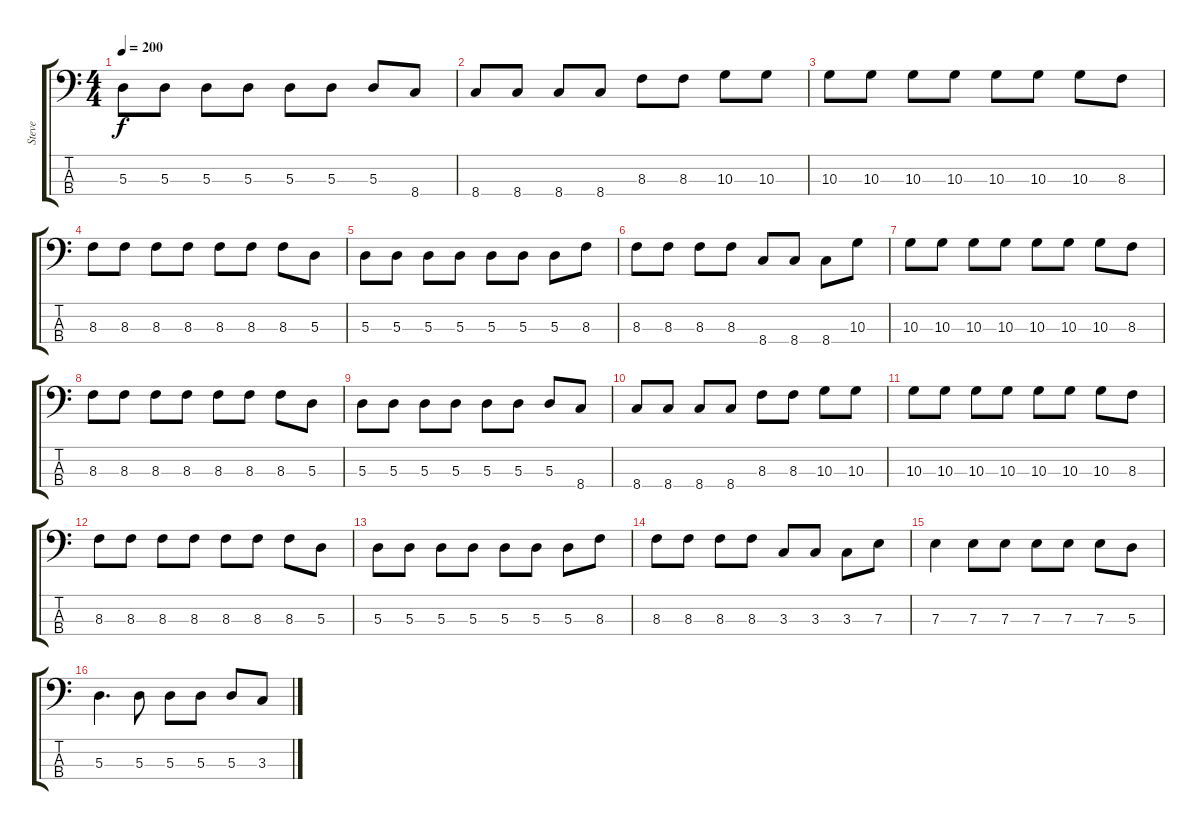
\track ("Steve" "Steve") {instrument electricbasspick}
\staff {score tabs}
\tuning (G2 D2 A1 E1) {hide}
\ts (4 4)
\tempo 200
\clef f4
\ks c
5.3.8{dy f} 5.3.8 5.3.8 5.3.8 5.3.8 5.3.8 5.3.8 8.4.8 |
8.4.8 8.4.8 8.4.8 8.4.8 8.3.8 8.3.8 10.3.8 10.3.8 |
10.3.8 10.3.8 10.3.8 10.3.8 10.3.8 10.3.8 10.3.8 8.3.8 |
8.3.8 8.3.8 8.3.8 8.3.8 8.3.8 8.3.8 8.3.8 5.3.8 |
5.3.8 5.3.8 5.3.8 5.3.8 5.3.8 5.3.8 5.3.8 8.3.8 |
8.3.8 8.3.8 8.3.8 8.3.8 8.4.8 8.4.8 8.4.8 10.3.8 |
10.3.8 10.3.8 10.3.8 10.3.8 10.3.8 10.3.8 10.3.8 8.3.8 |
8.3.8 8.3.8 8.3.8 8.3.8 8.3.8 8.3.8 8.3.8 5.3.8 |
5.3.8 5.3.8 5.3.8 5.3.8 5.3.8 5.3.8 5.3.8 8.4.8 |
8.4.8 8.4.8 8.4.8 8.4.8 8.3.8 8.3.8 10.3.8 10.3.8 |
10.3.8 10.3.8 10.3.8 10.3.8 10.3.8 10.3.8 10.3.8 8.3.8 |
8.3.8 8.3.8 8.3.8 8.3.8 8.3.8 8.3.8 8.3.8 5.3.8 |
5.3.8 5.3.8 5.3.8 5.3.8 5.3.8 5.3.8 5.3.8 8.3.8 |
8.3.8 8.3.8 8.3.8 8.3.8 3.3.8 3.3.8 3.3.8 7.3.8 |
7.3.4 7.3.8 7.3.8 7.3.8 7.3.8 7.3.8 5.3.8 |
5.3.4{d} 5.3.8 5.3.8 5.3.8 5.3.8 3.3.8
